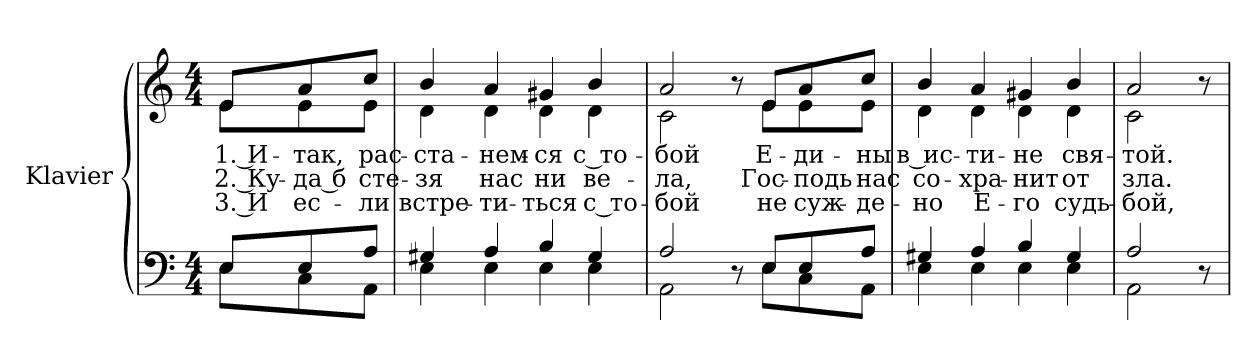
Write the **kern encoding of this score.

**kern	**kern	**text	**text	**text
*part2	*part1	*part1	*part1	*part1
*staff2	*staff1	*staff1	*staff1	*staff1
*I"Klavier	*I"Klavier	*	*	*
*I'Klav.	*I'Klav.	*	*	*
!!LO:PB:g=z
*clefF4	*clefG2	*	*	*
*k[]	*k[]	*	*	*
*C:	*C:	*	*	*
*M4/4	*M4/4	*	*	*
=1	=1	=1	=1	=1
*^	*	*	*	*
!	!	!	!LO:LY:b:color=#000000	!LO:LY:b:color=#000000	!LO:LY:b:color=#000000
*	*	*^	*	*	*
8Ei/L	8Ei\L	8ei/L	8ei\L	1. И-	2. Ку-	3. И
!	!	!	!	!LO:LY:b:color=#000000	!LO:LY:b:color=#000000	!LO:LY:b:color=#000000
8Ei/	8Ci\	8ai/	8ei\	-так,	-да б	ес-
!	!	!	!	!LO:LY:b:color=#000000	!LO:LY:b:color=#000000	!LO:LY:b:color=#000000
8Ai/J	8AAi\J	8cci/J	8ei\J	рас-	сте-	-ли
=2	=2	=2	=2	=2	=2	=2
!	!	!	!	!LO:LY:b:color=#000000	!LO:LY:b:color=#000000	!LO:LY:b:color=#000000
4G#Xi/	4Ei\	4bi/	4di\	-ста-	-зя	встре-
!	!	!	!	!LO:LY:b:color=#000000	!LO:LY:b:color=#000000	!LO:LY:b:color=#000000
4Ai/	4Ei\	4ai/	4di\	-нем-	нас	-ти-
!	!	!	!	!LO:LY:b:color=#000000	!LO:LY:b:color=#000000	!LO:LY:b:color=#000000
4Bi/	4Ei\	4g#Xi/	4di\	-ся	ни	-ться
!	!	!	!	!LO:LY:b:color=#000000	!LO:LY:b:color=#000000	!LO:LY:b:color=#000000
4G#i/	4Ei\	4bi/	4di\	с то-	ве-	с то-
=3	=3	=3	=3	=3	=3	=3
!	!	!	!	!LO:LY:b:color=#000000	!LO:LY:b:color=#000000	!LO:LY:b:color=#000000
2Ai/	2AAi\	2ai/	2ci\	-бой	-ла,	-бой
8r	8ryy	8r	8ryy	.	.	.
!	!	!	!	!LO:LY:b:color=#000000	!LO:LY:b:color=#000000	!LO:LY:b:color=#000000
8Ei/L	8Ei\L	8ei/L	8ei\L	Е-	Гос-	не
!	!	!	!	!LO:LY:b:color=#000000	!LO:LY:b:color=#000000	!LO:LY:b:color=#000000
8Ei/	8Ci\	8ai/	8ei\	-ди-	-подь	суж-
!	!	!	!	!LO:LY:b:color=#000000	!LO:LY:b:color=#000000	!LO:LY:b:color=#000000
8Ai/J	8AAi\J	8cci/J	8ei\J	-ны	нас	-де-
!!LO:LB:g=z	!!
=4	=4	=4	=4	=4	=4	=4
!	!	!	!	!LO:LY:b:color=#000000	!LO:LY:b:color=#000000	!LO:LY:b:color=#000000
4G#Xi/	4Ei\	4bi/	4di\	в ис-	со-	-но
!	!	!	!	!LO:LY:b:color=#000000	!LO:LY:b:color=#000000	!LO:LY:b:color=#000000
4Ai/	4Ei\	4ai/	4di\	-ти-	-хра-	Е-
!	!	!	!	!LO:LY:b:color=#000000	!LO:LY:b:color=#000000	!LO:LY:b:color=#000000
4Bi/	4Ei\	4g#Xi/	4di\	-не	-нит	-го
!	!	!	!	!LO:LY:b:color=#000000	!LO:LY:b:color=#000000	!LO:LY:b:color=#000000
4G#i/	4Ei\	4bi/	4di\	свя-	от	судь-
=5	=5	=5	=5	=5	=5	=5
!	!	!	!	!LO:LY:b:color=#000000	!LO:LY:b:color=#000000	!LO:LY:b:color=#000000
2Ai/	2AAi\	2ai/	2ci\	-той.	зла.	-бой,
8r	8ryy	8r	8ryy	.	.	.
*v	*v	*	*	*	*	*
*	*v	*v	*	*	*
=	=	=	=	=
*-	*-	*-	*-	*-
